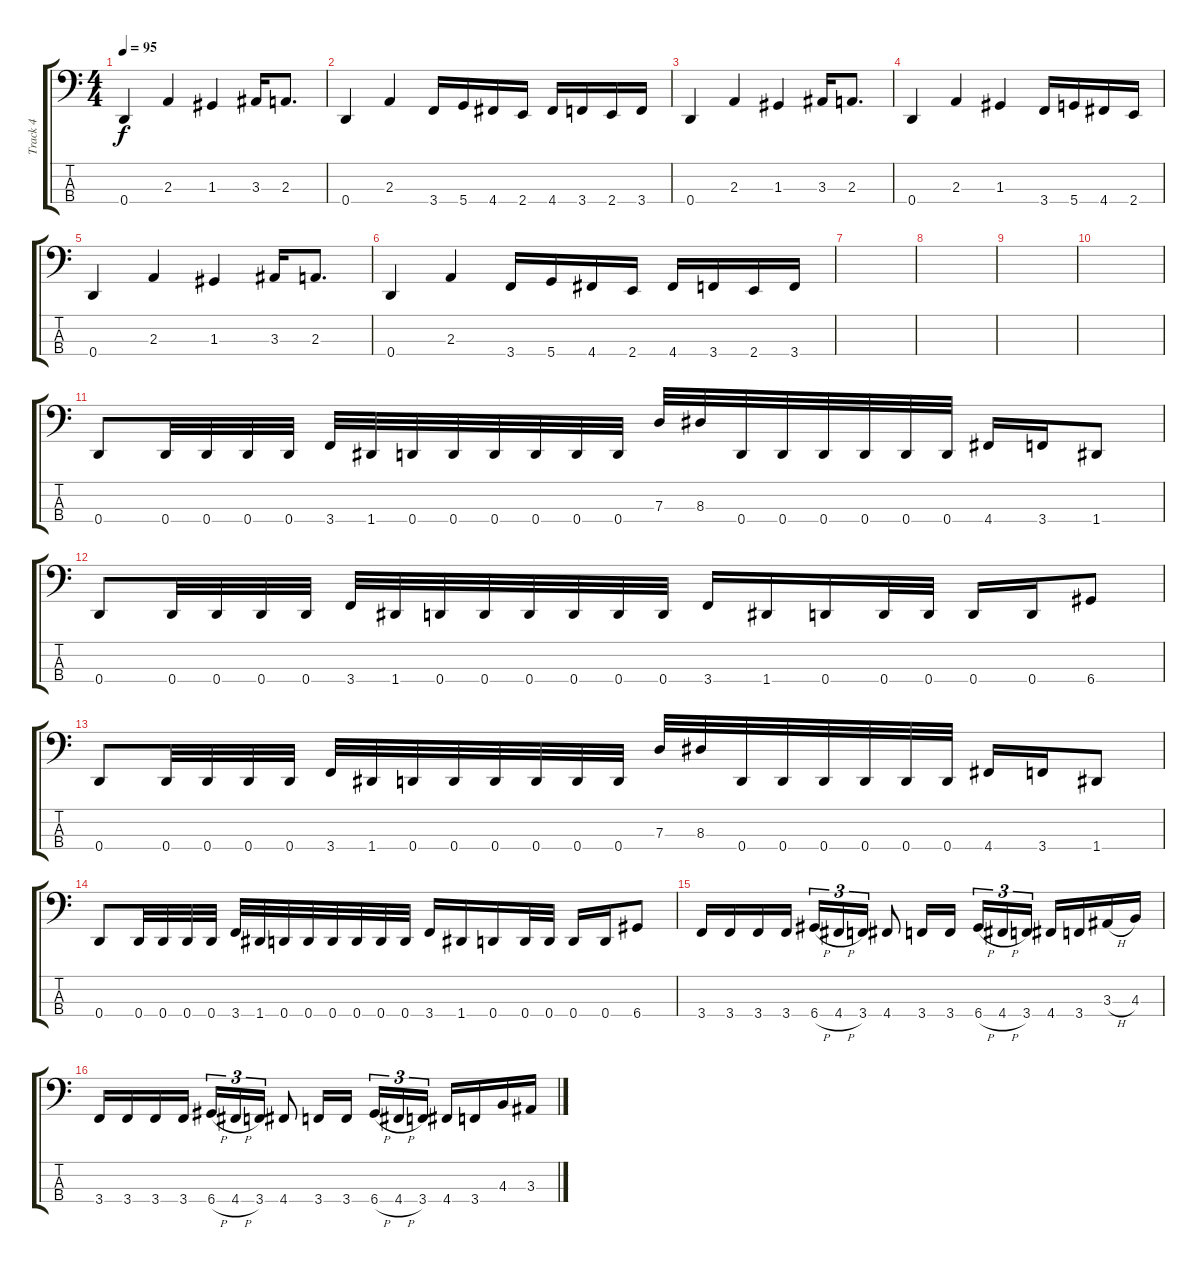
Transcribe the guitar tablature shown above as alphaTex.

\track ("Track 4" "Track 4") {instrument electricbasspick}
\staff {score tabs}
\tuning (F2 C2 G1 D1) {hide}
\ts (4 4)
\tempo 95
\clef f4
\ks c
0.4.4{dy f} 2.3.4 1.3.4 3.3.16 2.3.8{d} |
0.4.4 2.3.4 3.4.16 5.4.16 4.4.16 2.4.16 4.4.16 3.4.16 2.4.16 3.4.16 |
0.4.4 2.3.4 1.3.4 3.3.16 2.3.8{d} |
0.4.4 2.3.4 1.3.4 3.4.16 5.4.16 4.4.16 2.4.16 |
0.4.4 2.3.4 1.3.4 3.3.16 2.3.8{d} |
0.4.4 2.3.4 3.4.16 5.4.16 4.4.16 2.4.16 4.4.16 3.4.16 2.4.16 3.4.16 |
|
|
|
|
0.4.8 0.4.32 0.4.32 0.4.32 0.4.32 3.4.32 1.4.32 0.4.32 0.4.32 0.4.32 0.4.32 0.4.32 0.4.32 7.3.32 8.3.32 0.4.32 0.4.32 0.4.32 0.4.32 0.4.32 0.4.32 4.4.16 3.4.16 1.4.8 |
0.4.8 0.4.32 0.4.32 0.4.32 0.4.32 3.4.32 1.4.32 0.4.32 0.4.32 0.4.32 0.4.32 0.4.32 0.4.32 3.4.16 1.4.16 0.4.16 0.4.32 0.4.32 0.4.16 0.4.16 6.4.8 |
0.4.8 0.4.32 0.4.32 0.4.32 0.4.32 3.4.32 1.4.32 0.4.32 0.4.32 0.4.32 0.4.32 0.4.32 0.4.32 7.3.32 8.3.32 0.4.32 0.4.32 0.4.32 0.4.32 0.4.32 0.4.32 4.4.16 3.4.16 1.4.8 |
0.4.8 0.4.32 0.4.32 0.4.32 0.4.32 3.4.32 1.4.32 0.4.32 0.4.32 0.4.32 0.4.32 0.4.32 0.4.32 3.4.16 1.4.16 0.4.16 0.4.32 0.4.32 0.4.16 0.4.16 6.4.8 |
3.4.16 3.4.16 3.4.16 3.4.16 6.4{h}.16{tu (3 2)} 4.4{h}.16{tu (3 2)} 3.4.16{tu (3 2)} 4.4.8 3.4.16 3.4.16{beam splitsecondary} 6.4{h}.16{tu (3 2)} 4.4{h}.16{tu (3 2)} 3.4.16{tu (3 2)} 4.4.16 3.4.16 3.3{h}.16 4.3.16 |
3.4.16 3.4.16 3.4.16 3.4.16 6.4{h}.16{tu (3 2)} 4.4{h}.16{tu (3 2)} 3.4.16{tu (3 2)} 4.4.8 3.4.16 3.4.16{beam splitsecondary} 6.4{h}.16{tu (3 2)} 4.4{h}.16{tu (3 2)} 3.4.16{tu (3 2)} 4.4.16 3.4.16 4.3.16 3.3.16
